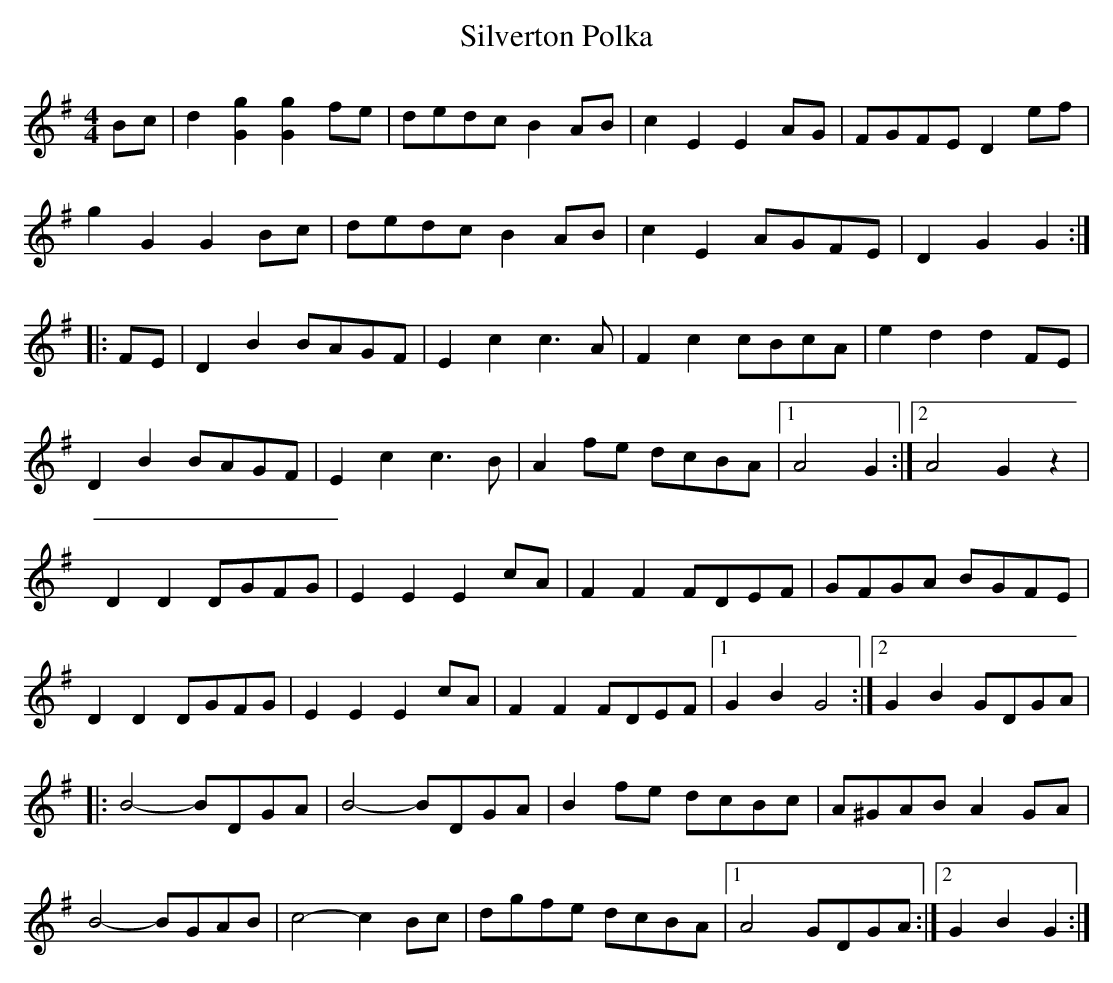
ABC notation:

X:1
T: Silverton Polka
M: 4/4
L: 1/8
K: G
Bc | d2 [g2G2] [g2G2] fe | dedc B2AB | c2 E2 E2 AG | FGFE D2ef |
g2 G2 G2 Bc | dedc B2AB | c2 E2 AGFE | D2 G2 G2 :|
|:FE | D2 B2 BAGF | E2c2 c3A | F2c2 cBcA | e2d2 d2FE |
D2B2 BAGF | E2c2 c3B | A2fe dcBA |1 A4 G2 :|2 A4 G2 z2 |
D2D2 DGFG | E2E2 E2cA | F2F2 FDEF | GFGA BGFE |
D2D2 DGFG | E2E2 E2cA | F2F2 FDEF |1 G2B2 G4 :|2 G2B2 GDGA |
|: B4-BDGA | B4-BDGA | B2fe dcBc | A^GAB A2GA |
B4-BGAB | c4-c2Bc | dgfe dcBA |1 A4 GDGA :|2 G2 B2 G2 :|
